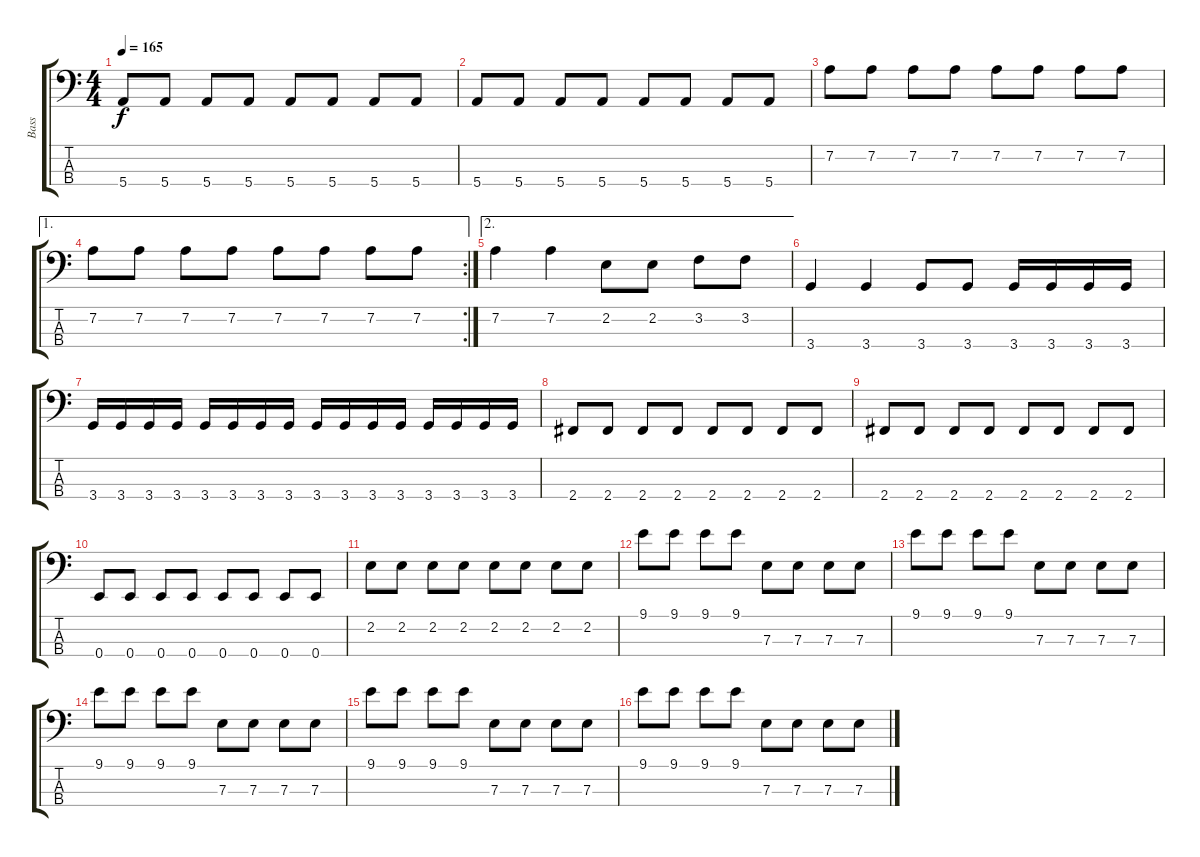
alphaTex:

\track ("Bass" "Bass") {instrument electricbassfinger}
\staff {score tabs}
\tuning (G2 D2 A1 E1) {hide}
\ts (4 4)
\tempo 165
\clef f4
\ks c
5.4.8{dy f} 5.4.8 5.4.8 5.4.8 5.4.8 5.4.8 5.4.8 5.4.8 |
5.4.8 5.4.8 5.4.8 5.4.8 5.4.8 5.4.8 5.4.8 5.4.8 |
7.2.8 7.2.8 7.2.8 7.2.8 7.2.8 7.2.8 7.2.8 7.2.8 |
\ae 1
\rc 2
7.2.8 7.2.8 7.2.8 7.2.8 7.2.8 7.2.8 7.2.8 7.2.8 |
\ae 2
7.2.4 7.2.4 2.2.8 2.2.8 3.2.8 3.2.8 |
3.4.4 3.4.4 3.4.8 3.4.8 3.4.16 3.4.16 3.4.16 3.4.16 |
3.4.16 3.4.16 3.4.16 3.4.16 3.4.16 3.4.16 3.4.16 3.4.16 3.4.16 3.4.16 3.4.16 3.4.16 3.4.16 3.4.16 3.4.16 3.4.16 |
2.4.8 2.4.8 2.4.8 2.4.8 2.4.8 2.4.8 2.4.8 2.4.8 |
2.4.8 2.4.8 2.4.8 2.4.8 2.4.8 2.4.8 2.4.8 2.4.8 |
0.4.8 0.4.8 0.4.8 0.4.8 0.4.8 0.4.8 0.4.8 0.4.8 |
2.2.8 2.2.8 2.2.8 2.2.8 2.2.8 2.2.8 2.2.8 2.2.8 |
9.1.8 9.1.8 9.1.8 9.1.8 7.3.8 7.3.8 7.3.8 7.3.8 |
9.1.8 9.1.8 9.1.8 9.1.8 7.3.8 7.3.8 7.3.8 7.3.8 |
9.1.8 9.1.8 9.1.8 9.1.8 7.3.8 7.3.8 7.3.8 7.3.8 |
9.1.8 9.1.8 9.1.8 9.1.8 7.3.8 7.3.8 7.3.8 7.3.8 |
9.1.8 9.1.8 9.1.8 9.1.8 7.3.8 7.3.8 7.3.8 7.3.8
